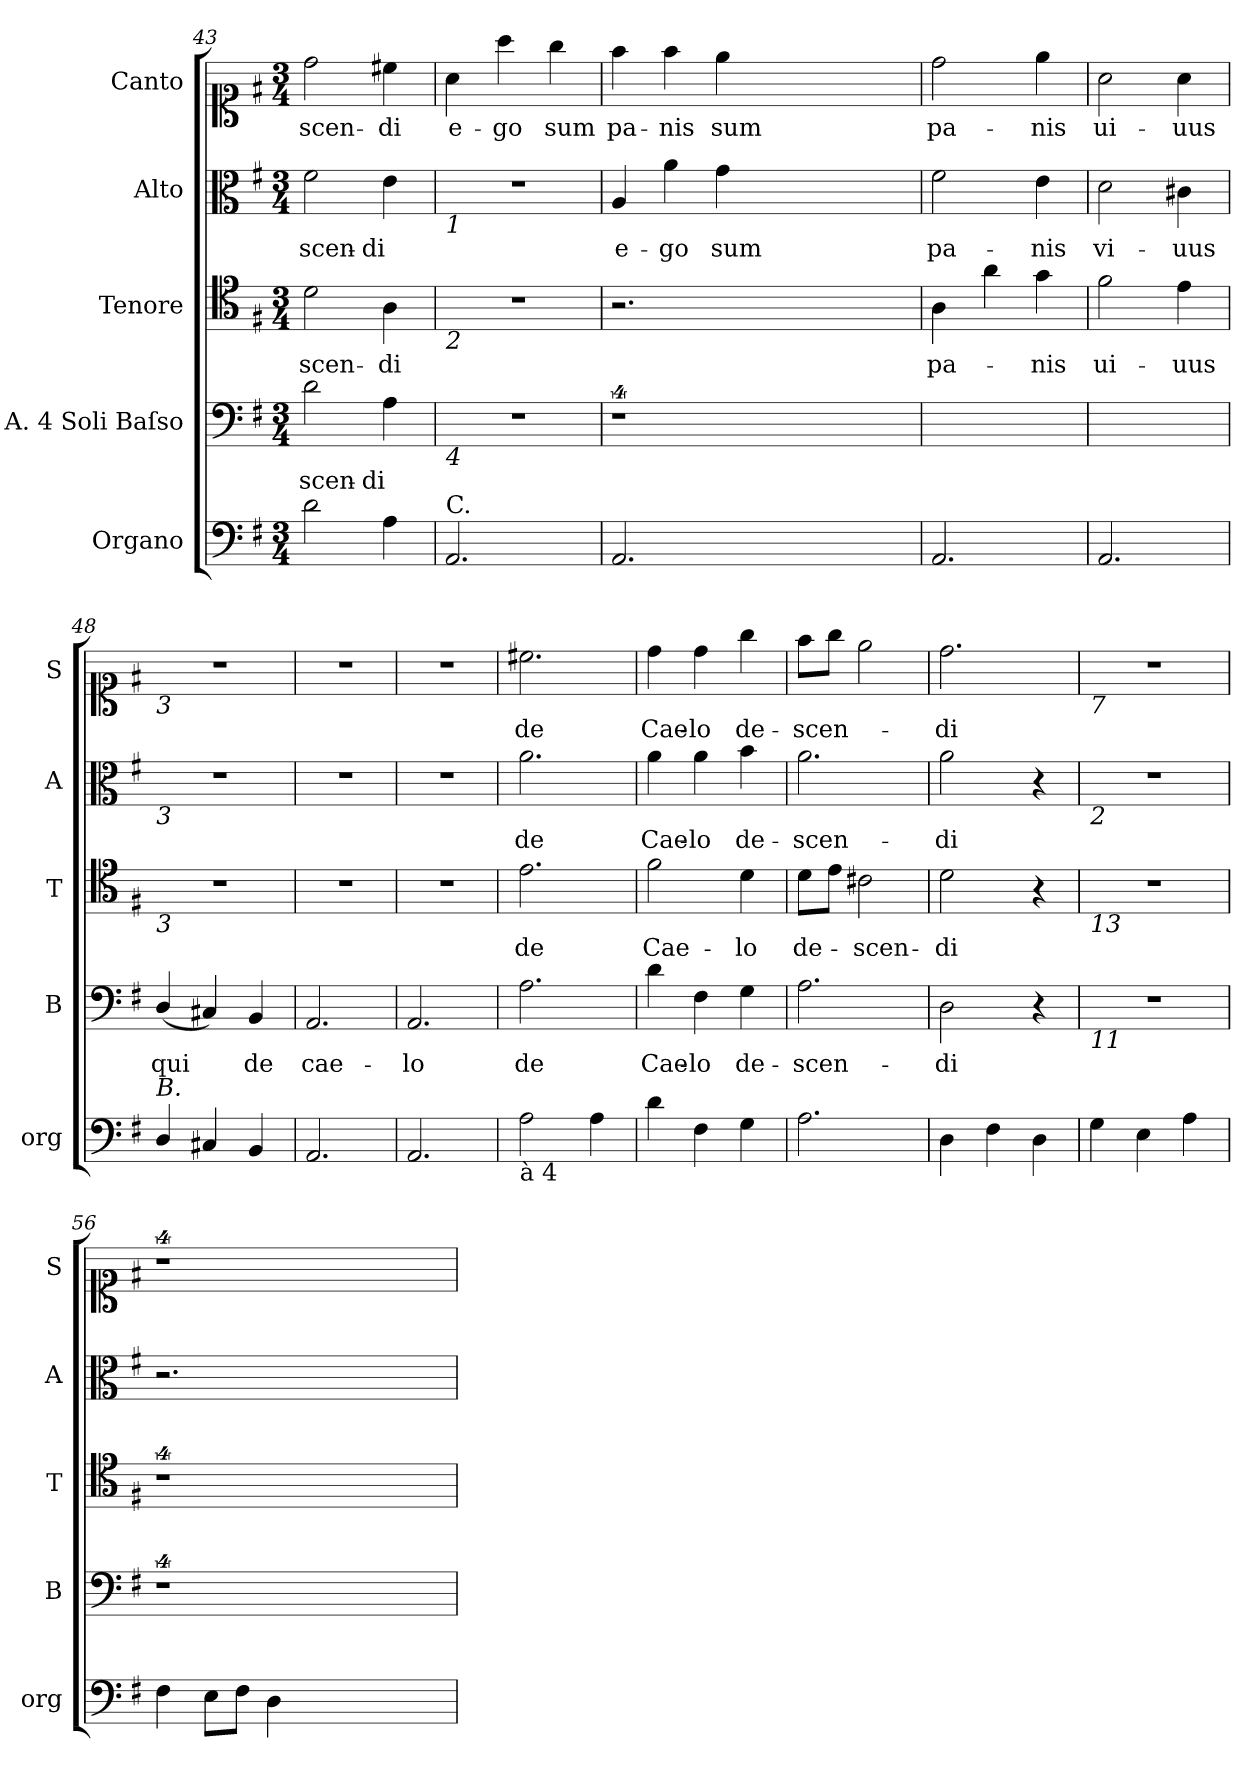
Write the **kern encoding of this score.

**kern	**kern	**text	**kern	**text	**kern	**text	**kern	**text
*part5	*part4	*part4	*part3	*part3	*part2	*part2	*part1	*part1
*staff5	*staff4	*staff4	*staff3	*staff3	*staff2	*staff2	*staff1	*staff1
*I"Organo	*I"A. 4 Soli Baſso	*	*I"Tenore	*	*I"Alto	*	*I"Canto	*
*I'org	*I'B	*	*I'T	*	*I'A	*	*I'S	*
*clefF4	*clefF4	*	*clefC4	*	*clefC3	*	*clefC1	*
*k[f#]	*k[f#]	*	*k[f#]	*	*k[f#]	*	*k[f#]	*
*M3/4	*M3/4	*	*M3/4	*	*M3/4	*	*M3/4	*
=43	=43	=43	=43	=43	=43	=43	=43	=43
2d\	2d\	scen-	2d\	-scen-	2f#\	-scen-	2dd\	-scen-
4A\	4A\	-di	4A\	-di	4e\	-di	4cc#X\	-di
=44	=44	=44	=44	=44	=44	=44	=44	=44
!	!	!	!	!	!LO:TX:b:i:t=1	!	!	!
!	!	!	!LO:TX:b:i:t=2	!	!	!	!	!
!	!LO:TX:b:i:t=4	!	!	!	!	!	!	!
!LO:TX:a:t=C.	!	!	!	!	!	!	!	!
2.AA/	2.r	.	2.r	.	2.r	.	4a\	e-
.	.	.	.	.	.	.	4aa\	-go
.	.	.	.	.	.	.	4gg\	sum
=45	=45	=45	=45	=45	=45	=45	=45	=45
2.AA/	4%9r	.	2.r	.	4A/	e-	4ff#\	pa-
.	.	.	.	.	4a\	-go	4ff#\	-nis
.	.	.	.	.	4g\	sum	4ee\	sum
1.ryy	.	.	1.ryy	.	1.ryy	.	1.ryy	.
=46	=46	=46	=46	=46	=46	=46	=46	=46
2.AA/	2.ryy	.	4A\	pa-	2f#\	pa-	2dd\	pa-
.	.	.	4a\	.	.	.	.	.
.	.	.	4g\	-nis	4e\	-nis	4ee\	-nis
=47	=47	=47	=47	=47	=47	=47	=47	=47
2.AA/	2.ryy	.	2f#\	ui-	2d\	vi-	2a\	ui-
.	.	.	4e\	-uus	4c#X\	-uus	4a\	-uus
=48	=48	=48	=48	=48	=48	=48	=48	=48
!	!	!	!	!	!	!	!LO:TX:b:i:t=3	!
!	!	!	!	!	!LO:TX:b:i:t=3	!	!	!
!	!	!	!LO:TX:b:i:t=3	!	!	!	!	!
!LO:TX:a:i:t=B.	!	!	!	!	!	!	!	!
4D/	(4D/	qui	2.r	.	2.r	.	2.r	.
4C#X/	4C#X/)	.	.	.	.	.	.	.
4BB/	4BB/	de	.	.	.	.	.	.
=49	=49	=49	=49	=49	=49	=49	=49	=49
2.AA/	2.AA/	cae-	2.r	.	2.r	.	2.r	.
=50	=50	=50	=50	=50	=50	=50	=50	=50
2.AA/	2.AA/	-lo	2.r	.	2.r	.	2.r	.
=51	=51	=51	=51	=51	=51	=51	=51	=51
!LO:TX:b:t=à 4	!	!	!	!	!	!	!	!
2A\	2.A\	de	2.e\	de	2.a\	de	2.cc#X\	de
4A\	.	.	.	.	.	.	.	.
=52	=52	=52	=52	=52	=52	=52	=52	=52
4d\	4d\	Cae-	2f#\	Cae-	4a\	Cae-	4dd\	Cae-
4F#\	4F#\	-lo	.	.	4a\	-lo	4dd\	-lo
4G\	4G\	de-	4d\	-lo	4b\	de-	4gg\	de-
=53	=53	=53	=53	=53	=53	=53	=53	=53
2.A\	2.A\	-scen-	8d\L	de-	2.a\	-scen-	8ff#\L	-scen-
.	.	.	8e\J	.	.	.	8gg\J	.
.	.	.	2c#X\	-scen-	.	.	2ee\	.
=54	=54	=54	=54	=54	=54	=54	=54	=54
4D\	2D\	-di	2d\	-di	2a\	-di	2.dd\	-di
4F#\	.	.	.	.	.	.	.	.
4D\	4r	.	4r	.	4r	.	.	.
=55	=55	=55	=55	=55	=55	=55	=55	=55
!	!	!	!	!	!	!	!LO:TX:b:i:t=7	!
!	!	!	!	!	!LO:TX:b:i:t=2	!	!	!
!	!	!	!LO:TX:b:i:t=13	!	!	!	!	!
!	!LO:TX:b:i:t=11	!	!	!	!	!	!	!
4G\	2.r	.	2.r	.	2.r	.	2.r	.
4E\	.	.	.	.	.	.	.	.
4A\	.	.	.	.	.	.	.	.
=56	=56	=56	=56	=56	=56	=56	=56	=56
4F#\	4%9r	.	4%9r	.	2.r	.	4%9r	.
8E\L	.	.	.	.	.	.	.	.
8F#\J	.	.	.	.	.	.	.	.
4D\	.	.	.	.	.	.	.	.
1.ryy	.	.	.	.	1.ryy	.	.	.
=	=	=	=	=	=	=	=	=
*-	*-	*-	*-	*-	*-	*-	*-	*-
